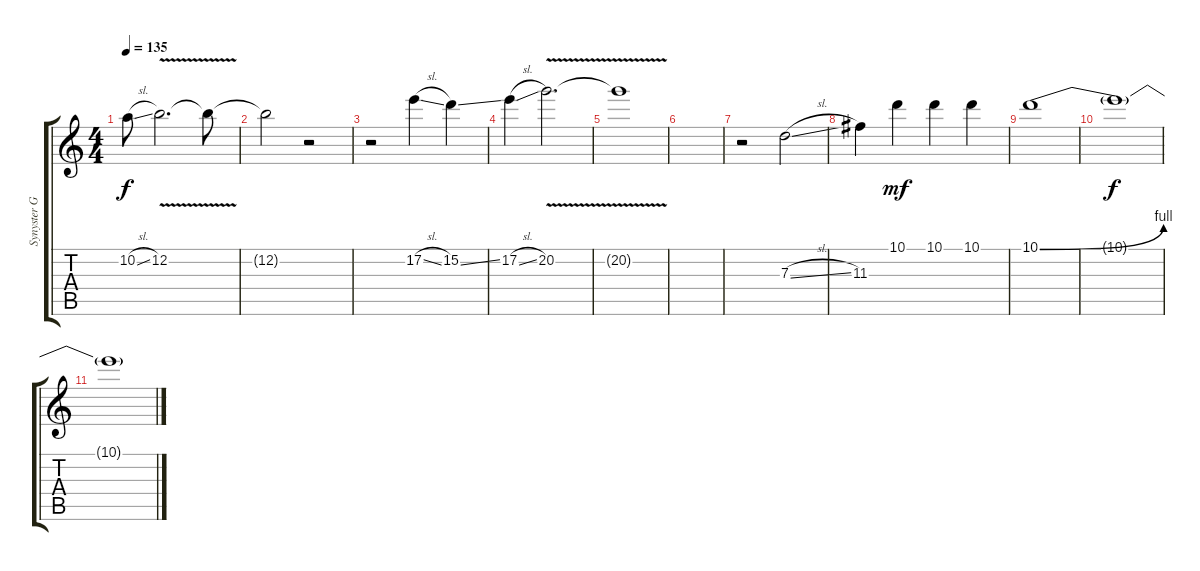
\track ("Synyster Gates" "Synyster G") {instrument overdrivenguitar}
\staff {score tabs}
\tuning (E4 B3 G3 D3 A2 D2) {hide}
\ts (4 4)
\tempo 135
\clef g2
\ks c
10.2{sl}.8{dy f} 12.2{v}.2{d} 12.2{t}.8 |
12.2{t}.2 r.2 |
r.2 17.2{sl}.4 15.2{ss}.4 |
17.2{sl}.4 20.2{v}.2{d} |
20.2{t}.1 |
|
r.2 7.3{sl}.2 |
11.3.4 10.1.4{dy mf} 10.1.4 10.1.4 |
10.1{be (bend 0 0 60 4)}.1 |
10.1{t}.1{dy f volume 0} |
10.1{t}.1
